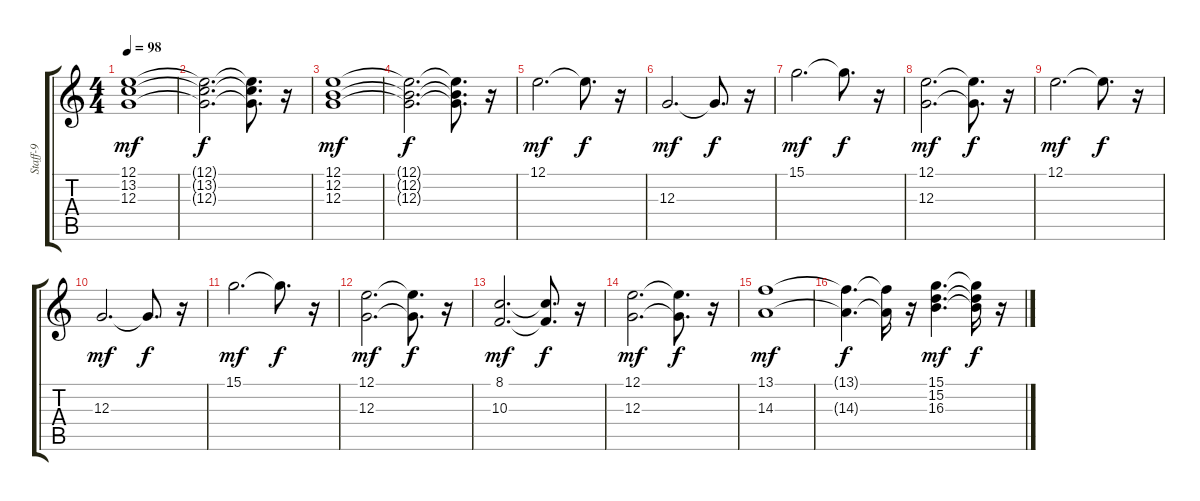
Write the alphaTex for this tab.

\track ("Staff-9" "Staff-9") {instrument electricpiano1}
\staff {score tabs}
\tuning (E4 B3 G3 D3 A2 E2) {hide}
\ts (4 4)
\tempo 98
\clef g2
\ks c
(12.1 13.2 12.3).1{dy mf volume 1} |
(12.1{t} 13.2{t} 12.3{t}).2{d dy f} (12.1{t} 13.2{t} 12.3{t}).8{d} r.16 |
(12.1 12.2 12.3).1{dy mf volume 1} |
(12.1{t} 12.2{t} 12.3{t}).2{d dy f} (12.1{t} 12.2{t} 12.3{t}).8{d} r.16 |
12.1.2{d dy mf volume 1} 12.1{t}.8{d dy f} r.16 |
12.3.2{d dy mf volume 1} 12.3{t}.8{d dy f} r.16 |
15.1.2{d dy mf volume 1} 15.1{t}.8{d dy f} r.16 |
(12.1 12.3).2{d dy mf volume 1} (12.1{t} 12.3{t}).8{d dy f} r.16 |
12.1.2{d dy mf volume 1} 12.1{t}.8{d dy f} r.16 |
12.3.2{d dy mf volume 1} 12.3{t}.8{d dy f} r.16 |
15.1.2{d dy mf volume 1} 15.1{t}.8{d dy f} r.16 |
(12.1 12.3).2{d dy mf volume 1} (12.1{t} 12.3{t}).8{d dy f} r.16 |
(8.1 10.3).2{d dy mf volume 1} (8.1{t} 10.3{t}).8{d dy f} r.16 |
(12.1 12.3).2{d dy mf volume 1} (12.1{t} 12.3{t}).8{d dy f} r.16 |
(13.1 14.3).1{dy mf volume 1} |
(13.1{t} 14.3{t}).4{d dy f} (13.1{t} 14.3{t}).16 r.16 (15.1 15.2 16.3).4{d dy mf volume 1} (15.1{t} 15.2{t} 16.3{t}).16{dy f} r.16
